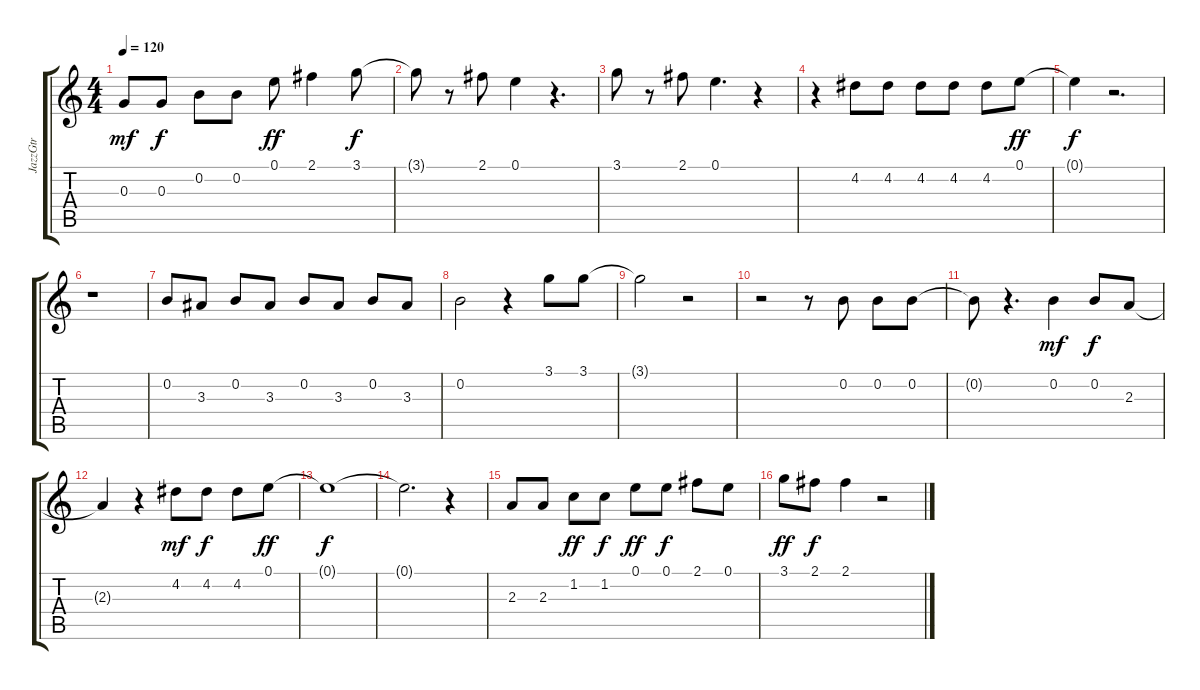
\track ("JazzGtr" "JazzGtr") {instrument electricguitarjazz}
\staff {score tabs}
\tuning (E4 B3 G3 D3 A2 E2) {hide}
\ts (4 4)
\tempo 120
\clef g2
\ks c
0.3.8{dy mf} 0.3.8{dy f} 0.2.8 0.2.8 0.1.8{dy ff} 2.1.4 3.1.8{dy f} |
3.1{t}.8 r.8 2.1.8 0.1.4 r.4{d} |
3.1.8 r.8 2.1.8 0.1.4{d} r.4 |
r.4 4.2.8 4.2.8 4.2.8 4.2.8 4.2.8 0.1.8{dy ff} |
0.1{t}.4{dy f} r.2{d} |
r.1 |
0.2.8 3.3.8 0.2.8 3.3.8 0.2.8 3.3.8 0.2.8 3.3.8 |
0.2.2 r.4 3.1.8 3.1.8 |
3.1{t}.2 r.2 |
r.2 r.8 0.2.8 0.2.8 0.2.8 |
0.2{t}.8 r.4{d} 0.2.4{dy mf} 0.2.8{dy f} 2.3.8 |
2.3{t}.4 r.4 4.2.8{dy mf} 4.2.8{dy f} 4.2.8 0.1.8{dy ff} |
0.1{t}.1{dy f} |
0.1{t}.2{d} r.4 |
2.3.8 2.3.8 1.2.8{dy ff} 1.2.8{dy f} 0.1.8{dy ff} 0.1.8{dy f} 2.1.8 0.1.8 |
3.1.8{dy ff} 2.1.8{dy f} 2.1.4 r.2
